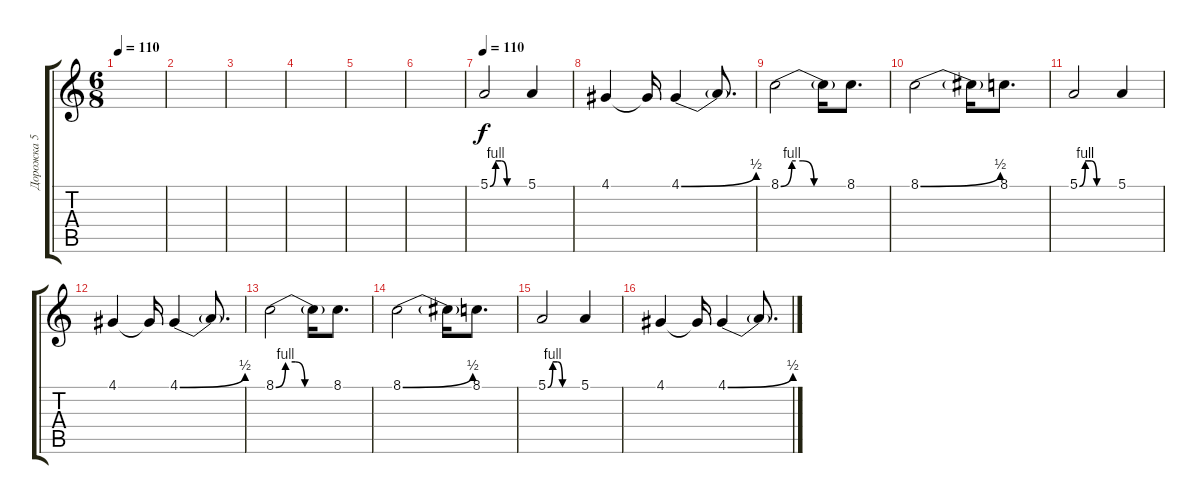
\track ("Дорожка 5" "Дорожка 5") {instrument ocarina}
\staff {score tabs}
\tuning (E4 B3 G3 D3 A2 D2) {hide}
\ts (6 8)
\tempo 110
\clef g2
\ks c
|
|
|
|
|
|
\tempo 110
5.1{be (custom 0 0 10 4 20 4 30 0 60 0)}.2 5.1.4 |
4.1.4 4.1{t}.16 4.1{be (bend 0 0 60 2)}.4 4.1{t}.8{d} |
8.1{be (custom 0 0 10 4 20 4 30 0 60 0)}.2 8.1{t}.16 8.1.8{d} |
8.1{be (bend 0 0 60 2)}.2 8.1{t}.16 8.1.8{d} |
5.1{be (custom 0 0 10 4 20 4 30 0 60 0)}.2 5.1.4 |
4.1.4 4.1{t}.16 4.1{be (bend 0 0 60 2)}.4 4.1{t}.8{d} |
8.1{be (custom 0 0 10 4 20 4 30 0 60 0)}.2 8.1{t}.16 8.1.8{d} |
8.1{be (bend 0 0 60 2)}.2 8.1{t}.16 8.1.8{d} |
5.1{be (custom 0 0 10 4 20 4 30 0 60 0)}.2 5.1.4 |
4.1.4 4.1{t}.16 4.1{be (bend 0 0 60 2)}.4 4.1{t}.8{d}
